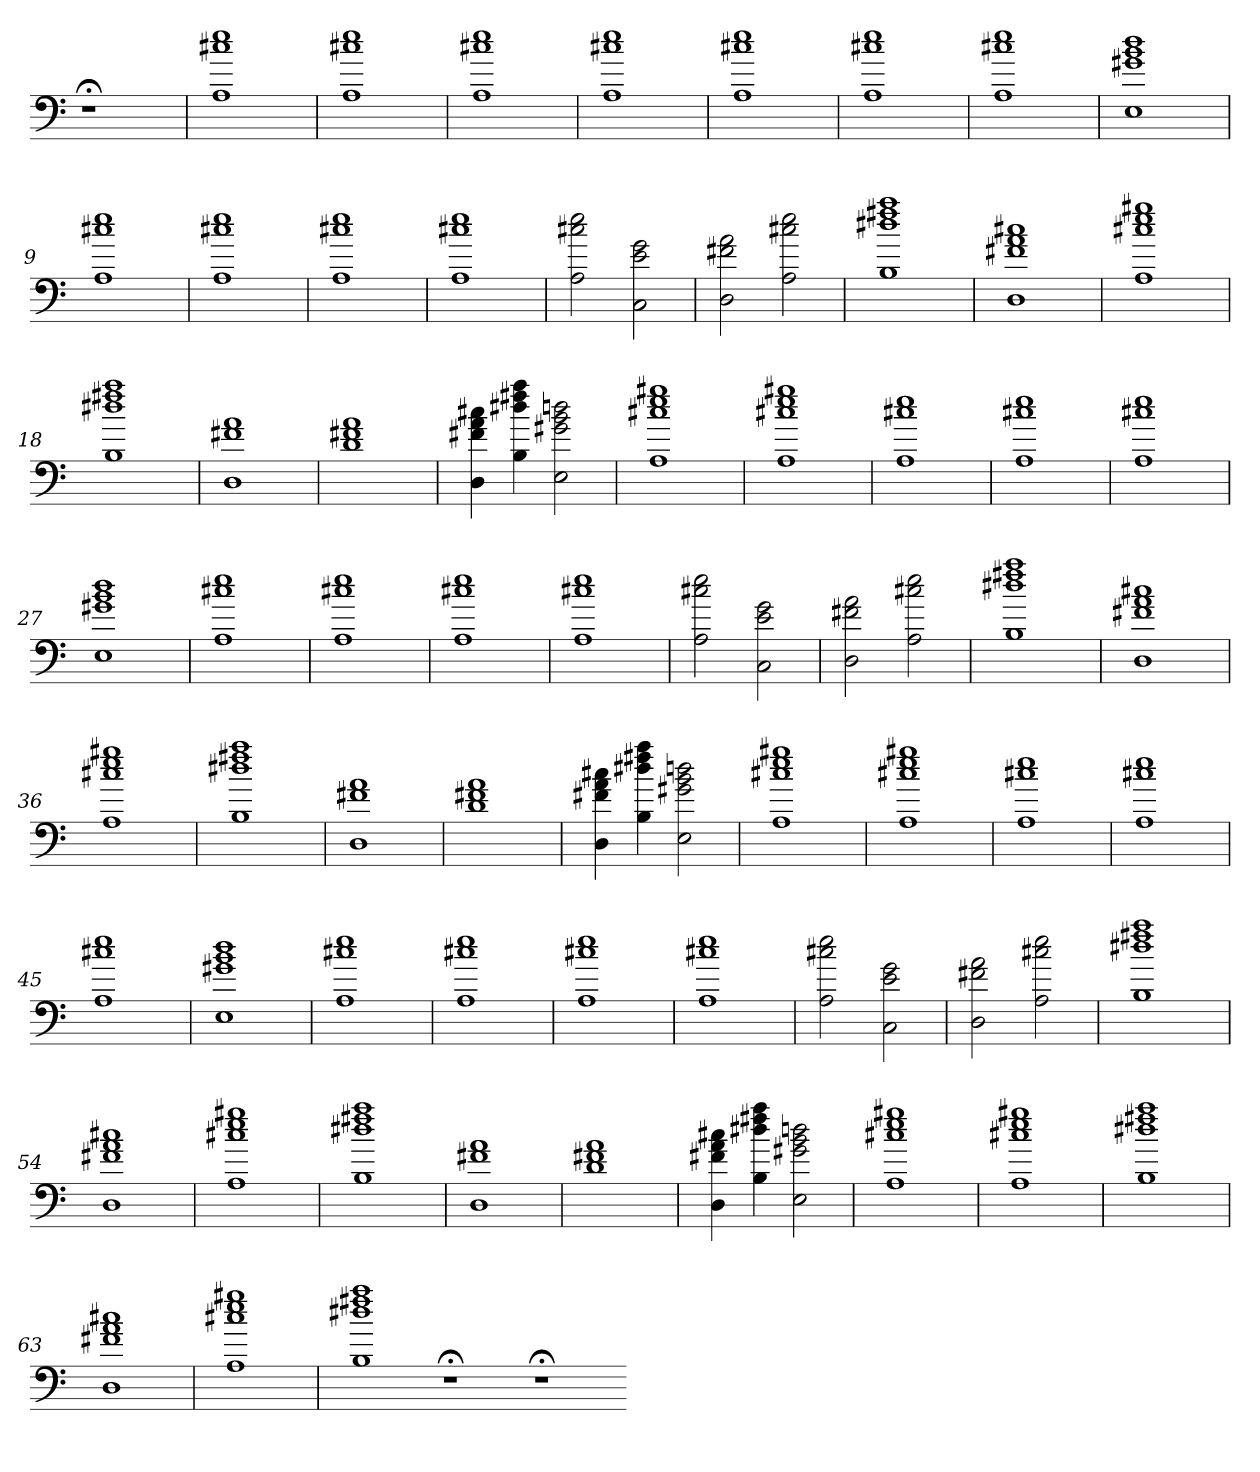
**kern
*part1
*staff1
=
1r;<
=1
1A 1cc#X 1ee
=2
1A 1cc#X 1ee
=3
1A 1cc#X 1ee
=4
1A 1cc#X 1ee
=5
1A 1cc#X 1ee
=6
1A 1cc#X 1ee
=7
1A 1cc#X 1ee
=8
1E 1g#X 1b 1dd
=9
1A 1cc#X 1ee
=10
1A 1cc#X 1ee
=11
1A 1cc#X 1ee
=12
1A 1cc#X 1ee
=13
2A 2cc#X 2ee
2C 2e 2g
=14
2D 2f#X 2a
2A 2cc#X 2ee
=15
1B 1dd#X 1ff#X 1aa
=16
1D 1f#X 1a 1cc#X
=17
1A 1cc#X 1ee 1gg#X
=18
1B 1dd#X 1ff#X 1aa
=19
1D 1f#X 1a
=20
1d 1f#X 1a
=21
4D 4f#X 4a 4cc#X
4B 4dd#X 4ff#X 4aa
2E 2g#X 2b 2ddn
=22
1A 1cc#X 1ee 1gg#X
=23
1A 1cc#X 1ee 1gg#X
=24
1A 1cc#X 1ee
=25
1A 1cc#X 1ee
=26
1A 1cc#X 1ee
=27
1E 1g#X 1b 1dd
=28
1A 1cc#X 1ee
=29
1A 1cc#X 1ee
=30
1A 1cc#X 1ee
=31
1A 1cc#X 1ee
=32
2A 2cc#X 2ee
2C 2e 2g
=33
2D 2f#X 2a
2A 2cc#X 2ee
=34
1B 1dd#X 1ff#X 1aa
=35
1D 1f#X 1a 1cc#X
=36
1A 1cc#X 1ee 1gg#X
=37
1B 1dd#X 1ff#X 1aa
=38
1D 1f#X 1a
=39
1d 1f#X 1a
=40
4D 4f#X 4a 4cc#X
4B 4dd#X 4ff#X 4aa
2E 2g#X 2b 2ddn
=41
1A 1cc#X 1ee 1gg#X
=42
1A 1cc#X 1ee 1gg#X
=43
1A 1cc#X 1ee
=44
1A 1cc#X 1ee
=45
1A 1cc#X 1ee
=46
1E 1g#X 1b 1dd
=47
1A 1cc#X 1ee
=48
1A 1cc#X 1ee
=49
1A 1cc#X 1ee
=50
1A 1cc#X 1ee
=51
2A 2cc#X 2ee
2C 2e 2g
=52
2D 2f#X 2a
2A 2cc#X 2ee
=53
1B 1dd#X 1ff#X 1aa
=54
1D 1f#X 1a 1cc#X
=55
1A 1cc#X 1ee 1gg#X
=56
1B 1dd#X 1ff#X 1aa
=57
1D 1f#X 1a
=58
1d 1f#X 1a
=59
4D 4f#X 4a 4cc#X
4B 4dd#X 4ff#X 4aa
2E 2g#X 2b 2ddn
=60
1A 1cc#X 1ee 1gg#X
=61
1A 1cc#X 1ee 1gg#X
=62
1B 1dd#X 1ff#X 1aa
=63
1D 1f#X 1a 1cc#X
=64
1A 1cc#X 1ee 1gg#X
=65
1B 1dd#X 1ff#X 1aa
1r;<
1r;<
=-
*-
